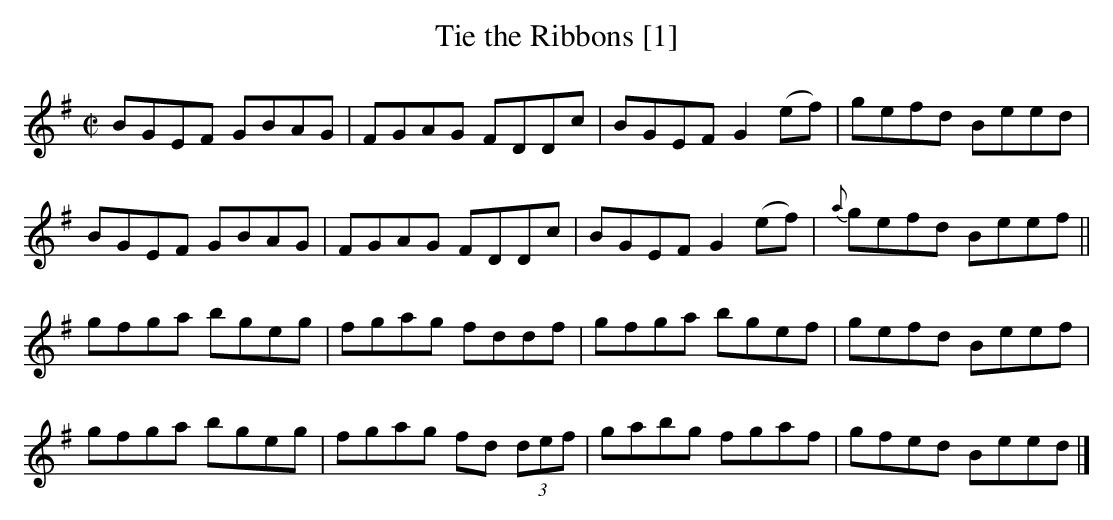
X:1
T:Tie the Ribbons [1]
M:C|
L:1/8
K:Emin
BGEF GBAG|FGAG FDDc|BGEF G2(ef)|gefd Beed|
BGEF GBAG|FGAG FDDc|BGEF G2(ef)|{a}gefd Beef||
gfga bgeg|fgag fddf|gfga bgef|gefd Beef|
gfga bgeg|fgag fd (3def|gabg fgaf|gfed Beed|]
